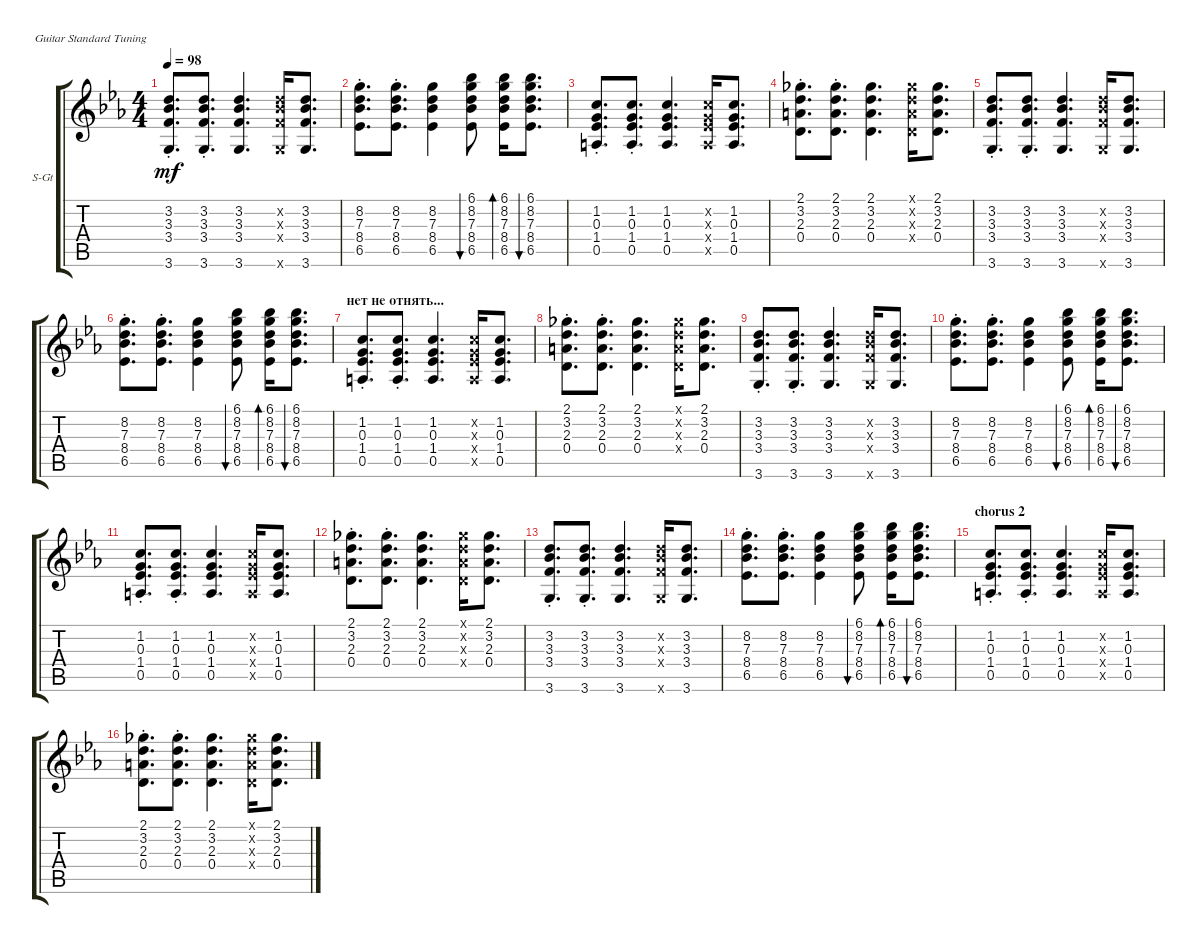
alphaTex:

\defaultSystemsLayout 4
\bracketExtendMode groupsimilarinstruments
\firstSystemTrackNameOrientation horizontal
\otherSystemsTrackNameOrientation horizontal
\track ("Steel Guitar" "S-Gt") {instrument acousticguitarsteel}
\staff {score tabs}
\tuning (E4 B3 G3 D3 A2 E2)
\ts (4 4)
\tempo 98
\clef g2
\ks cminor
(3.4{st} 3.3{st} 3.2{st} 3.6{st}).8{d dy mf} (3.4{st} 3.3{st} 3.2{st} 3.6{st}).8{d} (3.4 3.3 3.2 3.6).4{d} (3.4{x} 3.3{x} 3.2{x} 3.6{x}).16 (3.4 3.3 3.2 3.6).8{d} |
(6.5{st} 8.4{st} 7.3{st} 8.2{st}).8{d} (6.5{st} 8.4{st} 7.3{st} 8.2{st}).8{d} (6.5 8.4 7.3 8.2).4 (6.5 8.4 7.3 8.2 6.1).8{bu 30} (6.5 8.4 7.3 8.2 6.1).16{bd 30} (6.5 8.4 7.3 8.2 6.1).8{d bu 30} |
(0.5{st} 1.4{st} 0.3{st} 1.2{st}).8{d} (0.5{st} 1.4{st} 0.3{st} 1.2{st}).8{d} (0.5 1.4 0.3 1.2).4{d} (0.5{x} 1.4{x} 0.3{x} 1.2{x}).16 (0.5 1.4 0.3 1.2).8{d} |
(0.4{st} 2.3{st} 3.2{st} 2.1{st}).8{d} (0.4{st} 2.3{st} 3.2{st} 2.1{st}).8{d} (0.4 2.3 3.2 2.1).4{d} (0.4{x} 2.3{x} 3.2{x} 2.1{x}).16 (0.4 2.3 3.2 2.1).8{d} |
(3.4{st} 3.3{st} 3.2{st} 3.6{st}).8{d} (3.4{st} 3.3{st} 3.2{st} 3.6{st}).8{d} (3.4 3.3 3.2 3.6).4{d} (3.4{x} 3.3{x} 3.2{x} 3.6{x}).16 (3.4 3.3 3.2 3.6).8{d} |
(6.5{st} 8.4{st} 7.3{st} 8.2{st}).8{d} (6.5{st} 8.4{st} 7.3{st} 8.2{st}).8{d} (6.5 8.4 7.3 8.2).4 (6.5 8.4 7.3 8.2 6.1).8{bu 30} (6.5 8.4 7.3 8.2 6.1).16{bd 30} (6.5 8.4 7.3 8.2 6.1).8{d bu 30} |
\section ("" "нет не отнять...")
(0.5{st} 1.4{st} 0.3{st} 1.2{st}).8{d} (0.5{st} 1.4{st} 0.3{st} 1.2{st}).8{d} (0.5 1.4 0.3 1.2).4{d} (0.5{x} 1.4{x} 0.3{x} 1.2{x}).16 (0.5 1.4 0.3 1.2).8{d} |
(0.4{st} 2.3{st} 3.2{st} 2.1{st}).8{d} (0.4{st} 2.3{st} 3.2{st} 2.1{st}).8{d} (0.4 2.3 3.2 2.1).4{d} (0.4{x} 2.3{x} 3.2{x} 2.1{x}).16 (0.4 2.3 3.2 2.1).8{d} |
(3.4{st} 3.3{st} 3.2{st} 3.6{st}).8{d} (3.4{st} 3.3{st} 3.2{st} 3.6{st}).8{d} (3.4 3.3 3.2 3.6).4{d} (3.4{x} 3.3{x} 3.2{x} 3.6{x}).16 (3.4 3.3 3.2 3.6).8{d} |
(6.5{st} 8.4{st} 7.3{st} 8.2{st}).8{d} (6.5{st} 8.4{st} 7.3{st} 8.2{st}).8{d} (6.5 8.4 7.3 8.2).4 (6.5 8.4 7.3 8.2 6.1).8{bu 30} (6.5 8.4 7.3 8.2 6.1).16{bd 30} (6.5 8.4 7.3 8.2 6.1).8{d bu 30} |
(0.5{st} 1.4{st} 0.3{st} 1.2{st}).8{d} (0.5{st} 1.4{st} 0.3{st} 1.2{st}).8{d} (0.5 1.4 0.3 1.2).4{d} (0.5{x} 1.4{x} 0.3{x} 1.2{x}).16 (0.5 1.4 0.3 1.2).8{d} |
(0.4{st} 2.3{st} 3.2{st} 2.1{st}).8{d} (0.4{st} 2.3{st} 3.2{st} 2.1{st}).8{d} (0.4 2.3 3.2 2.1).4{d} (0.4{x} 2.3{x} 3.2{x} 2.1{x}).16 (0.4 2.3 3.2 2.1).8{d} |
(3.4{st} 3.3{st} 3.2{st} 3.6{st}).8{d} (3.4{st} 3.3{st} 3.2{st} 3.6{st}).8{d} (3.4 3.3 3.2 3.6).4{d} (3.4{x} 3.3{x} 3.2{x} 3.6{x}).16 (3.4 3.3 3.2 3.6).8{d} |
(6.5{st} 8.4{st} 7.3{st} 8.2{st}).8{d} (6.5{st} 8.4{st} 7.3{st} 8.2{st}).8{d} (6.5 8.4 7.3 8.2).4 (6.5 8.4 7.3 8.2 6.1).8{bu 30} (6.5 8.4 7.3 8.2 6.1).16{bd 30} (6.5 8.4 7.3 8.2 6.1).8{d bu 30} |
\section ("" "chorus 2")
(0.5{st} 1.4{st} 0.3{st} 1.2{st}).8{d} (0.5{st} 1.4{st} 0.3{st} 1.2{st}).8{d} (0.5 1.4 0.3 1.2).4{d} (0.5{x} 1.4{x} 0.3{x} 1.2{x}).16 (0.5 1.4 0.3 1.2).8{d} |
(0.4{st} 2.3{st} 3.2{st} 2.1{st}).8{d} (0.4{st} 2.3{st} 3.2{st} 2.1{st}).8{d} (0.4 2.3 3.2 2.1).4{d} (0.4{x} 2.3{x} 3.2{x} 2.1{x}).16 (0.4 2.3 3.2 2.1).8{d}
